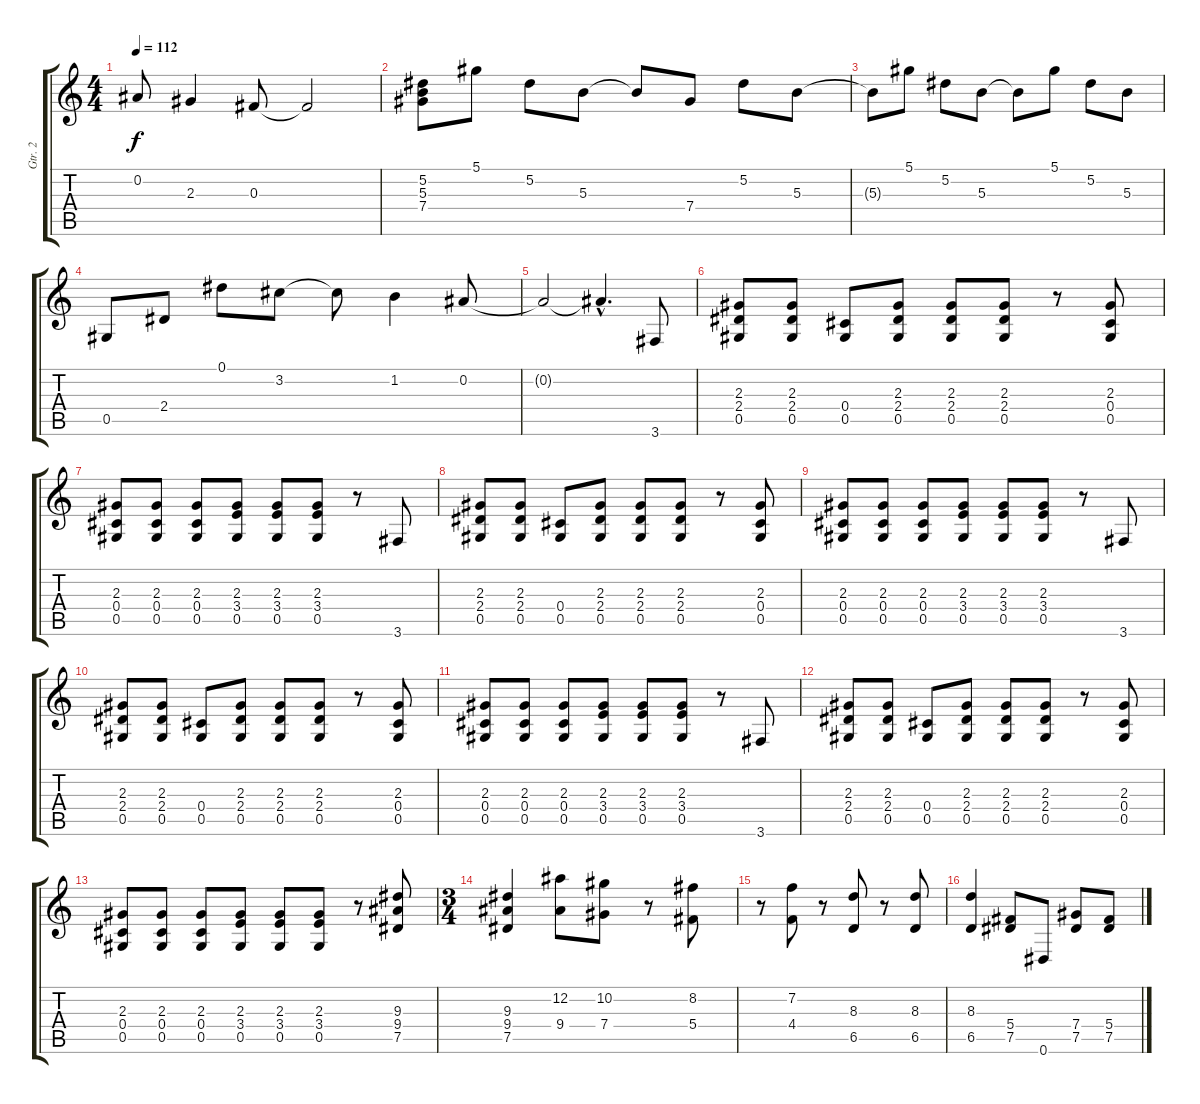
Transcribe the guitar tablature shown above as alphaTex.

\track ("Gtr. 2" "Gtr. 2") {instrument distortionguitar}
\staff {score tabs}
\tuning (Eb4 Bb3 Gb3 Db3 Ab2 Eb2) {hide}
\ts (4 4)
\tempo 112
\clef g2
\ks c
0.2{t}.8{dy f} 2.3.4 0.3.8 0.3{t}.2 |
(5.2 5.3 7.4).8 5.1.8 5.2.8 5.3.8 5.3{t}.8 7.4.8 5.2.8 5.3.8 |
5.3{t}.8 5.1.8 5.2.8 5.3.8 5.3{t}.8 5.1.8 5.2.8 5.3.8 |
0.5.8 2.4.8 0.1.8 3.2.8 3.2{t}.8 1.2.4 0.2.8 |
0.2{t}.2 0.2{hac t}.4{d} 3.6.8{instrument distortionguitar} |
(2.3 2.4 0.5).8 (2.3 2.4 0.5).8 (0.4 0.5).8 (2.3 2.4 0.5).8 (2.3 2.4 0.5).8 (2.3 2.4 0.5).8 r.8 (2.3 0.4 0.5).8 |
(2.3 0.4 0.5).8 (2.3 0.4 0.5).8 (2.3 0.4 0.5).8 (2.3 3.4 0.5).8 (2.3 3.4 0.5).8 (2.3 3.4 0.5).8 r.8 3.6.8 |
(2.3 2.4 0.5).8 (2.3 2.4 0.5).8 (0.4 0.5).8 (2.3 2.4 0.5).8 (2.3 2.4 0.5).8 (2.3 2.4 0.5).8 r.8 (2.3 0.4 0.5).8 |
(2.3 0.4 0.5).8 (2.3 0.4 0.5).8 (2.3 0.4 0.5).8 (2.3 3.4 0.5).8 (2.3 3.4 0.5).8 (2.3 3.4 0.5).8 r.8 3.6.8 |
(2.3 2.4 0.5).8 (2.3 2.4 0.5).8 (0.4 0.5).8 (2.3 2.4 0.5).8 (2.3 2.4 0.5).8 (2.3 2.4 0.5).8 r.8 (2.3 0.4 0.5).8 |
(2.3 0.4 0.5).8 (2.3 0.4 0.5).8 (2.3 0.4 0.5).8 (2.3 3.4 0.5).8 (2.3 3.4 0.5).8 (2.3 3.4 0.5).8 r.8 3.6.8 |
(2.3 2.4 0.5).8 (2.3 2.4 0.5).8 (0.4 0.5).8 (2.3 2.4 0.5).8 (2.3 2.4 0.5).8 (2.3 2.4 0.5).8 r.8 (2.3 0.4 0.5).8 |
(2.3 0.4 0.5).8 (2.3 0.4 0.5).8 (2.3 0.4 0.5).8 (2.3 3.4 0.5).8 (2.3 3.4 0.5).8 (2.3 3.4 0.5).8 r.8 (9.3 9.4 7.5).8 |
\ts (3 4)
(9.3 9.4 7.5).4 (12.2 9.4).8 (10.2 7.4).8 r.8 (8.2 5.4).8 |
r.8 (7.2 4.4).8 r.8 (8.3 6.5).8 r.8 (8.3 6.5).8 |
(8.3 6.5).4 (5.4 7.5).8 0.6.8 (7.4 7.5).8 (5.4 7.5).8
